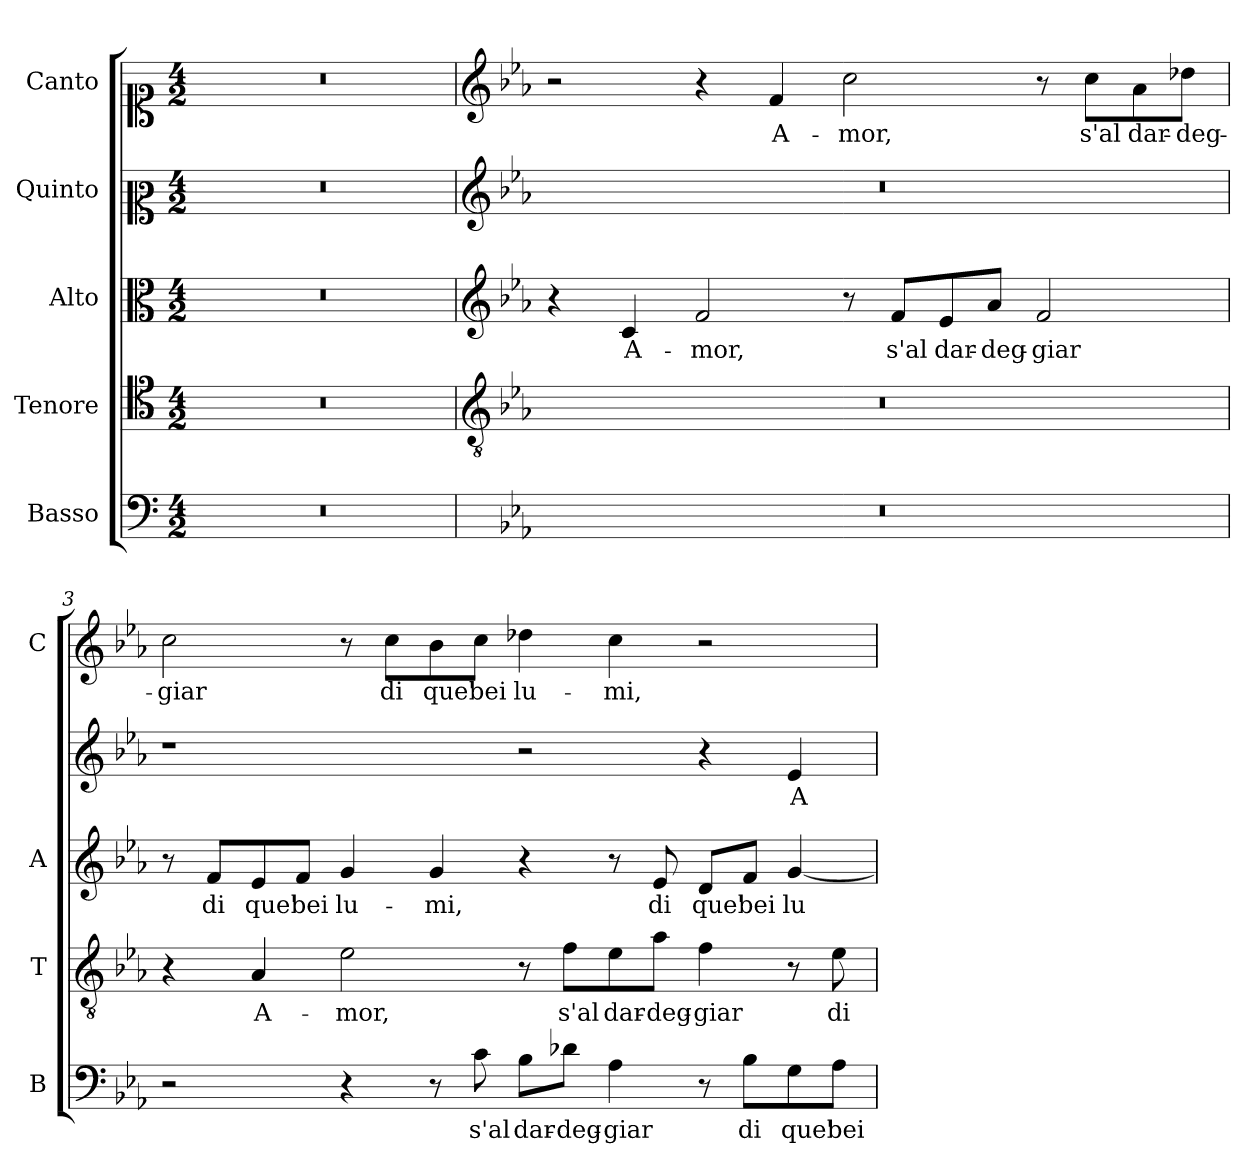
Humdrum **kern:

**kern	**text	**kern	**text	**kern	**text	**kern	**text	**kern	**text
*part5	*part5	*part4	*part4	*part3	*part3	*part2	*part2	*part1	*part1
*staff5	*staff5	*staff4	*staff4	*staff3	*staff3	*staff2	*staff2	*staff1	*staff1
*I"Basso	*	*I"Tenore	*	*I"Alto	*	*I"Quinto	*	*I"Canto	*
*I'B	*	*I'T	*	*I'A	*	*	*	*I'C	*
*clefF4	*	*clefC4	*	*clefC3	*	*clefC2	*	*clefC1	*
*k[]	*	*k[]	*	*k[]	*	*k[]	*	*k[]	*
*C:	*	*C:	*	*C:	*	*C:	*	*C:	*
*M4/2	*	*M4/2	*	*M4/2	*	*M4/2	*	*M4/2	*
=1	=1	=1	=1	=1	=1	=1	=1	=1	=1
0r	.	0r	.	0r	.	0r	.	0r	.
=2	=2	=2	=2	=2	=2	=2	=2	=2	=2
*	*	*clefGv2	*	*clefG2	*	*clefG2	*	*clefG2	*
*k[b-e-a-]	*	*k[b-e-a-]	*	*k[b-e-a-]	*	*k[b-e-a-]	*	*k[b-e-a-]	*
*E-:	*	*E-:	*	*E-:	*	*E-:	*	*E-:	*
0r	.	0r	.	4r	.	0r	.	2r	.
!	!	!	!	!	!LO:LY:b	!	!	!	!
.	.	.	.	4c/	A-	.	.	.	.
!	!	!	!	!	!LO:LY:b	!	!	!	!
.	.	.	.	2f/	-mor,	.	.	4r	.
!	!	!	!	!	!	!	!	!	!LO:LY:b
.	.	.	.	.	.	.	.	4f/	A-
!	!	!	!	!	!	!	!	!	!LO:LY:b
.	.	.	.	8r	.	.	.	2cc\	-mor,
!	!	!	!	!	!LO:LY:b	!	!	!	!
.	.	.	.	8f/L	s'al	.	.	.	.
!	!	!	!	!	!LO:LY:b	!	!	!	!
.	.	.	.	8e-/	dar-	.	.	.	.
!	!	!	!	!	!LO:LY:b	!	!	!	!
.	.	.	.	8a-/J	-deg-	.	.	.	.
!	!	!	!	!	!LO:LY:b	!	!	!	!
.	.	.	.	2f/	-giar	.	.	8r	.
!	!	!	!	!	!	!	!	!	!LO:LY:b
.	.	.	.	.	.	.	.	8cc\L	s'al
!	!	!	!	!	!	!	!	!	!LO:LY:b
.	.	.	.	.	.	.	.	8a-\	dar-
!	!	!	!	!	!	!	!	!	!LO:LY:b
.	.	.	.	.	.	.	.	8dd-X\J	-deg-
!!LO:LB:g=z
=3	=3	=3	=3	=3	=3	=3	=3	=3	=3
!	!	!	!	!	!	!	!	!	!LO:LY:b
2r	.	4r	.	8r	.	1r	.	2cc\	-giar
!	!	!	!	!	!LO:LY:b	!	!	!	!
.	.	.	.	8f/L	di	.	.	.	.
!	!	!	!LO:LY:b	!	!	!	!	!	!
!	!	!	!	!	!LO:LY:b	!	!	!	!
.	.	4A-/	A-	8e-/	que'	.	.	.	.
!	!	!	!	!	!LO:LY:b	!	!	!	!
.	.	.	.	8f/J	bei	.	.	.	.
!	!	!	!LO:LY:b	!	!	!	!	!	!
!	!	!	!	!	!LO:LY:b	!	!	!	!
4r	.	2e-\	-mor,	4g/	lu-	.	.	8r	.
!	!	!	!	!	!	!	!	!	!LO:LY:b
.	.	.	.	.	.	.	.	8cc\L	di
!	!	!	!	!	!LO:LY:b	!	!	!	!
!	!	!	!	!	!	!	!	!	!LO:LY:b
8r	.	.	.	4g/	-mi,	.	.	8b-\	que'
!	!LO:LY:b	!	!	!	!	!	!	!	!
!	!	!	!	!	!	!	!	!	!LO:LY:b
8c\	s'al	.	.	.	.	.	.	8cc\J	bei
!	!LO:LY:b	!	!	!	!	!	!	!	!
!	!	!	!	!	!	!	!	!	!LO:LY:b
8B-\L	dar-	8r	.	4r	.	2r	.	4dd-X\	lu-
!	!LO:LY:b	!	!	!	!	!	!	!	!
!	!	!	!LO:LY:b	!	!	!	!	!	!
8d-X\J	-deg-	8f\L	s'al	.	.	.	.	.	.
!	!LO:LY:b	!	!	!	!	!	!	!	!
!	!	!	!LO:LY:b	!	!	!	!	!	!
!	!	!	!	!	!	!	!	!	!LO:LY:b
4A-\	-giar	8e-\	dar-	8r	.	.	.	4cc\	-mi,
!	!	!	!LO:LY:b	!	!	!	!	!	!
!	!	!	!	!	!LO:LY:b	!	!	!	!
.	.	8a-\J	-deg-	8e-/	di	.	.	.	.
!	!	!	!LO:LY:b	!	!	!	!	!	!
!	!	!	!	!	!LO:LY:b	!	!	!	!
8r	.	4f\	-giar	8d/L	que'	4r	.	2r	.
!	!LO:LY:b	!	!	!	!	!	!	!	!
!	!	!	!	!	!LO:LY:b	!	!	!	!
8B-\L	di	.	.	8f/J	bei	.	.	.	.
!	!LO:LY:b	!	!	!	!	!	!	!	!
!	!	!	!	!	!LO:LY:b	!	!	!	!
!	!	!	!	!	!	!	!LO:LY:b	!	!
8G\	que'	8r	.	[4g/	lu-	4e-/	A-	.	.
!	!LO:LY:b	!	!	!	!	!	!	!	!
!	!	!	!LO:LY:b	!	!	!	!	!	!
8A-\J	bei	8e-\	di	.	.	.	.	.	.
=	=	=	=	=	=	=	=	=	=
*-	*-	*-	*-	*-	*-	*-	*-	*-	*-
